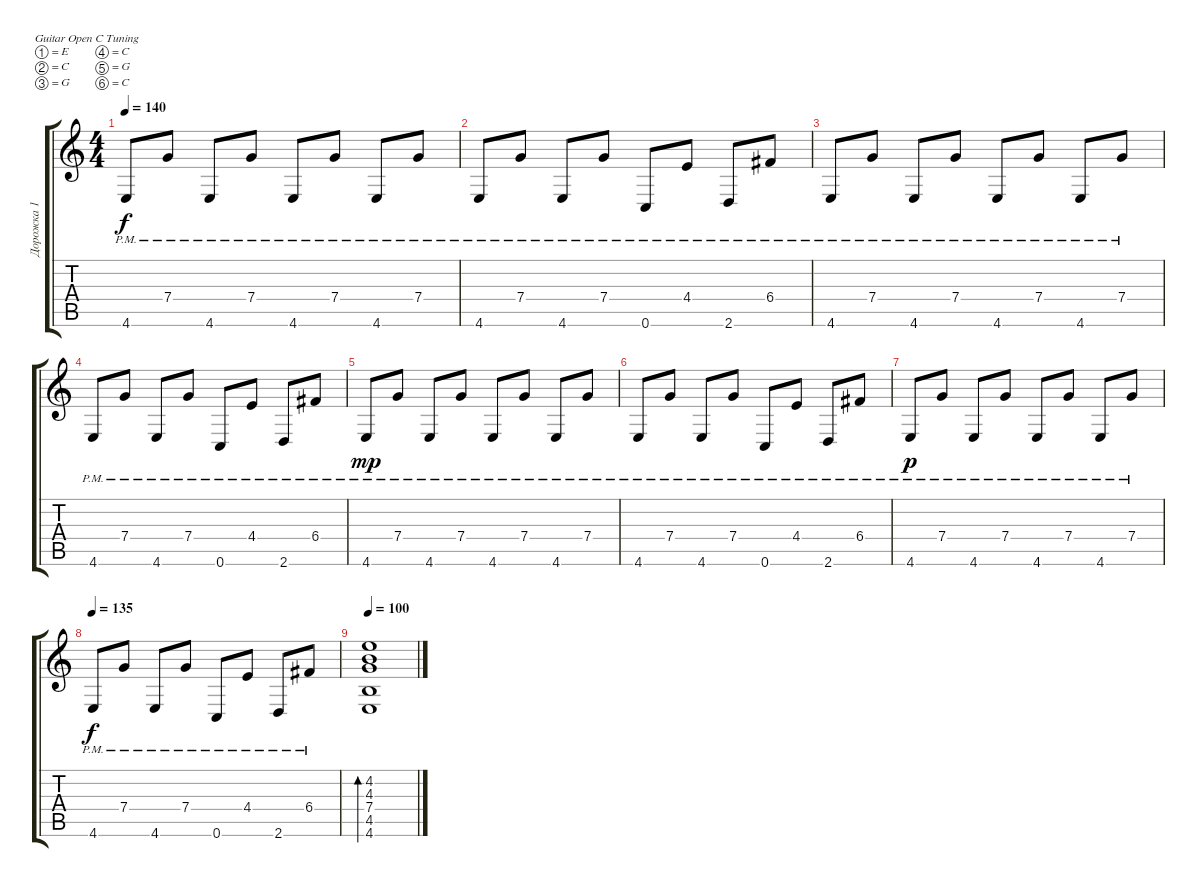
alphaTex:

\defaultSystemsLayout 4
\bracketExtendMode groupsimilarinstruments
\useSystemSignSeparator
\otherSystemsTrackNameOrientation horizontal
\chordDiagramsInScore
\track ("Дорожка 1" "Дорожка 1") {instrument acousticguitarsteel}
\staff {score tabs}
\tuning (E4 C4 G3 C3 G2 C2)
\ts (4 4)
\beaming (8 2 2 2 2)
\tempo 140
\clef g2
\scale
0.987158
\ks c
4.6{pm}.8{dy f beam Up} 7.4{pm}.8{beam Up} 4.6{pm}.8{beam Up} 7.4{pm}.8{beam Up} 4.6{pm}.8{beam Up} 7.4{pm}.8{beam Up} 4.6{pm}.8{beam Up} 7.4{pm}.8{beam Up} |
\scale
1.06337 4.6{pm}.8{beam Up} 7.4{pm}.8{beam Up} 4.6{pm}.8{beam Up} 7.4{pm}.8{beam Up} 0.6{pm}.8{beam Up} 4.4{pm}.8{beam Up} 2.6{pm}.8{beam Up} 6.4{pm acc #}.8{beam Up} |
\scale
0.968316 4.6{pm}.8{beam Up} 7.4{pm}.8{beam Up} 4.6{pm}.8{beam Up} 7.4{pm}.8{beam Up} 4.6{pm}.8{beam Up} 7.4{pm}.8{beam Up} 4.6{pm}.8{beam Up} 7.4{pm}.8{beam Up} |
\scale
0.968316 4.6{pm}.8{beam Up} 7.4{pm}.8{beam Up} 4.6{pm}.8{beam Up} 7.4{pm}.8{beam Up} 0.6{pm}.8{beam Up} 4.4{pm}.8{beam Up} 2.6{pm}.8{beam Up} 6.4{pm acc #}.8{beam Up} |
\scale
1.06337 4.6{pm}.8{dy mp beam Up} 7.4{pm}.8{beam Up} 4.6{pm}.8{beam Up} 7.4{pm}.8{beam Up} 4.6{pm}.8{beam Up} 7.4{pm}.8{beam Up} 4.6{pm}.8{beam Up} 7.4{pm}.8{beam Up} |
\scale
0.968316 4.6{pm}.8{beam Up} 7.4{pm}.8{beam Up} 4.6{pm}.8{beam Up} 7.4{pm}.8{beam Up} 0.6{pm}.8{beam Up} 4.4{pm}.8{beam Up} 2.6{pm}.8{beam Up} 6.4{pm acc #}.8{beam Up} |
\scale
0.968316 4.6{pm}.8{dy p beam Up} 7.4{pm}.8{beam Up} 4.6{pm}.8{beam Up} 7.4{pm}.8{beam Up} 4.6{pm}.8{beam Up} 7.4{pm}.8{beam Up} 4.6{pm}.8{beam Up} 7.4{pm}.8{beam Up} |
\tempo 135
\scale
1.0687 4.6{pm}.8{dy f beam Up} 7.4{pm}.8{beam Up} 4.6{pm}.8{beam Up} 7.4{pm}.8{beam Up} 0.6{pm}.8{beam Up} 4.4{pm}.8{beam Up} 2.6{pm}.8{beam Up} 6.4{pm acc #}.8{beam Up} |
\tempo 100
\scale
0.931298 (4.2 4.3 7.4 4.5 4.6).1{bd 480 beam Up}
